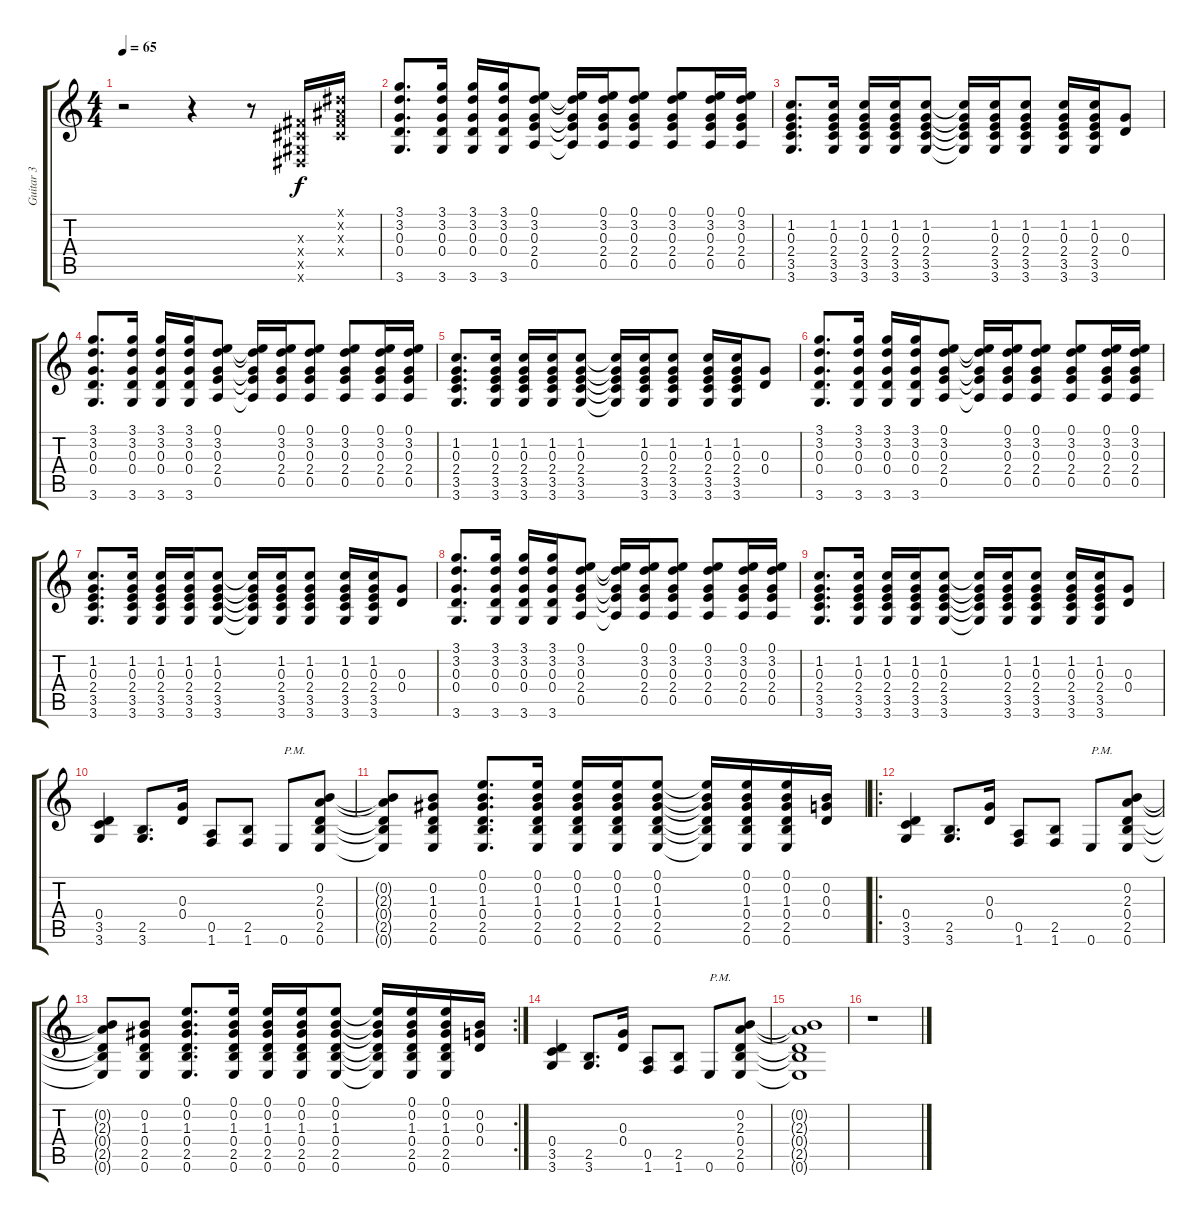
\track ("Guitar 3" "Guitar 3") {instrument overdrivenguitar}
\staff {score tabs}
\tuning (E4 B3 G3 D3 A2 E2) {hide}
\ts (4 4)
\tempo 65
\clef g2
\ks c
r.2{dy f} r.4 r.8 (-1.3{x} -1.4{x} -1.5{x} -1.6{x}).16 (-1.1{x} -1.2{x} -1.3{x} -1.4{x}).16 |
(3.1 3.2 0.3 0.4 3.6).8{d} (3.1 3.2 0.3 0.4 3.6).16 (3.1 3.2 0.3 0.4 3.6).16 (3.1 3.2 0.3 0.4 3.6).16 (0.1 3.2 0.3 2.4 0.5).8 (0.1{t} 3.2{t} 0.3{t} 2.4{t} 0.5{t}).16 (0.1 3.2 0.3 2.4 0.5).16 (0.1 3.2 0.3 2.4 0.5).8 (0.1 3.2 0.3 2.4 0.5).8 (0.1 3.2 0.3 2.4 0.5).16 (0.1 3.2 0.3 2.4 0.5).16 |
(1.2 0.3 2.4 3.5 3.6).8{d} (1.2 0.3 2.4 3.5 3.6).16 (1.2 0.3 2.4 3.5 3.6).16 (1.2 0.3 2.4 3.5 3.6).16 (1.2 0.3 2.4 3.5 3.6).8 (1.2{t} 0.3{t} 2.4{t} 3.5{t} 3.6{t}).16 (1.2 0.3 2.4 3.5 3.6).16 (1.2 0.3 2.4 3.5 3.6).8 (1.2 0.3 2.4 3.5 3.6).16 (1.2 0.3 2.4 3.5 3.6).16 (0.3 0.4).8 |
(3.1 3.2 0.3 0.4 3.6).8{d} (3.1 3.2 0.3 0.4 3.6).16 (3.1 3.2 0.3 0.4 3.6).16 (3.1 3.2 0.3 0.4 3.6).16 (0.1 3.2 0.3 2.4 0.5).8 (0.1{t} 3.2{t} 0.3{t} 2.4{t} 0.5{t}).16 (0.1 3.2 0.3 2.4 0.5).16 (0.1 3.2 0.3 2.4 0.5).8 (0.1 3.2 0.3 2.4 0.5).8 (0.1 3.2 0.3 2.4 0.5).16 (0.1 3.2 0.3 2.4 0.5).16 |
(1.2 0.3 2.4 3.5 3.6).8{d} (1.2 0.3 2.4 3.5 3.6).16 (1.2 0.3 2.4 3.5 3.6).16 (1.2 0.3 2.4 3.5 3.6).16 (1.2 0.3 2.4 3.5 3.6).8 (1.2{t} 0.3{t} 2.4{t} 3.5{t} 3.6{t}).16 (1.2 0.3 2.4 3.5 3.6).16 (1.2 0.3 2.4 3.5 3.6).8 (1.2 0.3 2.4 3.5 3.6).16 (1.2 0.3 2.4 3.5 3.6).16 (0.3 0.4).8 |
(3.1 3.2 0.3 0.4 3.6).8{d} (3.1 3.2 0.3 0.4 3.6).16 (3.1 3.2 0.3 0.4 3.6).16 (3.1 3.2 0.3 0.4 3.6).16 (0.1 3.2 0.3 2.4 0.5).8 (0.1{t} 3.2{t} 0.3{t} 2.4{t} 0.5{t}).16 (0.1 3.2 0.3 2.4 0.5).16 (0.1 3.2 0.3 2.4 0.5).8 (0.1 3.2 0.3 2.4 0.5).8 (0.1 3.2 0.3 2.4 0.5).16 (0.1 3.2 0.3 2.4 0.5).16 |
(1.2 0.3 2.4 3.5 3.6).8{d} (1.2 0.3 2.4 3.5 3.6).16 (1.2 0.3 2.4 3.5 3.6).16 (1.2 0.3 2.4 3.5 3.6).16 (1.2 0.3 2.4 3.5 3.6).8 (1.2{t} 0.3{t} 2.4{t} 3.5{t} 3.6{t}).16 (1.2 0.3 2.4 3.5 3.6).16 (1.2 0.3 2.4 3.5 3.6).8 (1.2 0.3 2.4 3.5 3.6).16 (1.2 0.3 2.4 3.5 3.6).16 (0.3 0.4).8 |
(3.1 3.2 0.3 0.4 3.6).8{d} (3.1 3.2 0.3 0.4 3.6).16 (3.1 3.2 0.3 0.4 3.6).16 (3.1 3.2 0.3 0.4 3.6).16 (0.1 3.2 0.3 2.4 0.5).8 (0.1{t} 3.2{t} 0.3{t} 2.4{t} 0.5{t}).16 (0.1 3.2 0.3 2.4 0.5).16 (0.1 3.2 0.3 2.4 0.5).8 (0.1 3.2 0.3 2.4 0.5).8 (0.1 3.2 0.3 2.4 0.5).16 (0.1 3.2 0.3 2.4 0.5).16 |
(1.2 0.3 2.4 3.5 3.6).8{d} (1.2 0.3 2.4 3.5 3.6).16 (1.2 0.3 2.4 3.5 3.6).16 (1.2 0.3 2.4 3.5 3.6).16 (1.2 0.3 2.4 3.5 3.6).8 (1.2{t} 0.3{t} 2.4{t} 3.5{t} 3.6{t}).16 (1.2 0.3 2.4 3.5 3.6).16 (1.2 0.3 2.4 3.5 3.6).8 (1.2 0.3 2.4 3.5 3.6).16 (1.2 0.3 2.4 3.5 3.6).16 (0.3 0.4).8 |
(0.4 3.5 3.6).4 (2.5 3.6).8{d} (0.3 0.4).16 (0.5 1.6).8 (2.5 1.6).8 0.6.8{txt "P.M."} (0.2 2.3 0.4 2.5 0.6).8 |
(0.2{t} 2.3{t} 0.4{t} 2.5{t} 0.6{t}).8 (0.2 1.3 0.4 2.5 0.6).8 (0.1 0.2 1.3 0.4 2.5 0.6).8{d} (0.1 0.2 1.3 0.4 2.5 0.6).16 (0.1 0.2 1.3 0.4 2.5 0.6).16 (0.1 0.2 1.3 0.4 2.5 0.6).16 (0.1 0.2 1.3 0.4 2.5 0.6).8 (0.1{t} 0.2{t} 1.3{t} 0.4{t} 2.5{t} 0.6{t}).16 (0.1 0.2 1.3 0.4 2.5 0.6).16 (0.1 0.2 1.3 0.4 2.5 0.6).16 (0.2 0.3 0.4).16 |
\ro
(0.4 3.5 3.6).4 (2.5 3.6).8{d} (0.3 0.4).16 (0.5 1.6).8 (2.5 1.6).8 0.6.8{txt "P.M."} (0.2 2.3 0.4 2.5 0.6).8 |
\rc 2
(0.2{t} 2.3{t} 0.4{t} 2.5{t} 0.6{t}).8 (0.2 1.3 0.4 2.5 0.6).8 (0.1 0.2 1.3 0.4 2.5 0.6).8{d} (0.1 0.2 1.3 0.4 2.5 0.6).16 (0.1 0.2 1.3 0.4 2.5 0.6).16 (0.1 0.2 1.3 0.4 2.5 0.6).16 (0.1 0.2 1.3 0.4 2.5 0.6).8 (0.1{t} 0.2{t} 1.3{t} 0.4{t} 2.5{t} 0.6{t}).16 (0.1 0.2 1.3 0.4 2.5 0.6).16 (0.1 0.2 1.3 0.4 2.5 0.6).16 (0.2 0.3 0.4).16 |
(0.4 3.5 3.6).4 (2.5 3.6).8{d} (0.3 0.4).16 (0.5 1.6).8 (2.5 1.6).8 0.6.8{txt "P.M."} (0.2 2.3 0.4 2.5 0.6).8 |
(0.2{t} 2.3{t} 0.4{t} 2.5{t} 0.6{t}).1 |
r.1
